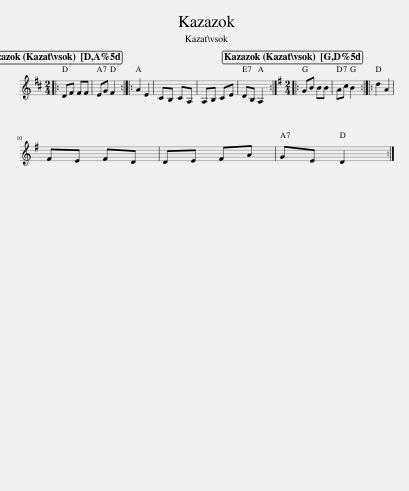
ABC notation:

X:1
L:1/8
M:2/4
I:linebreak $
K:D
V:1 treble
V:1
|: DF FF | EG F2 :: A2 E2 | CB, CA, | A,B, CE | %5
 DB, A,2 ::[K:G][M:2/4] GB BB | Ac B2 :: d2 A2 |$ FE FD | %10
 DE FA | GE D2 :| %12
